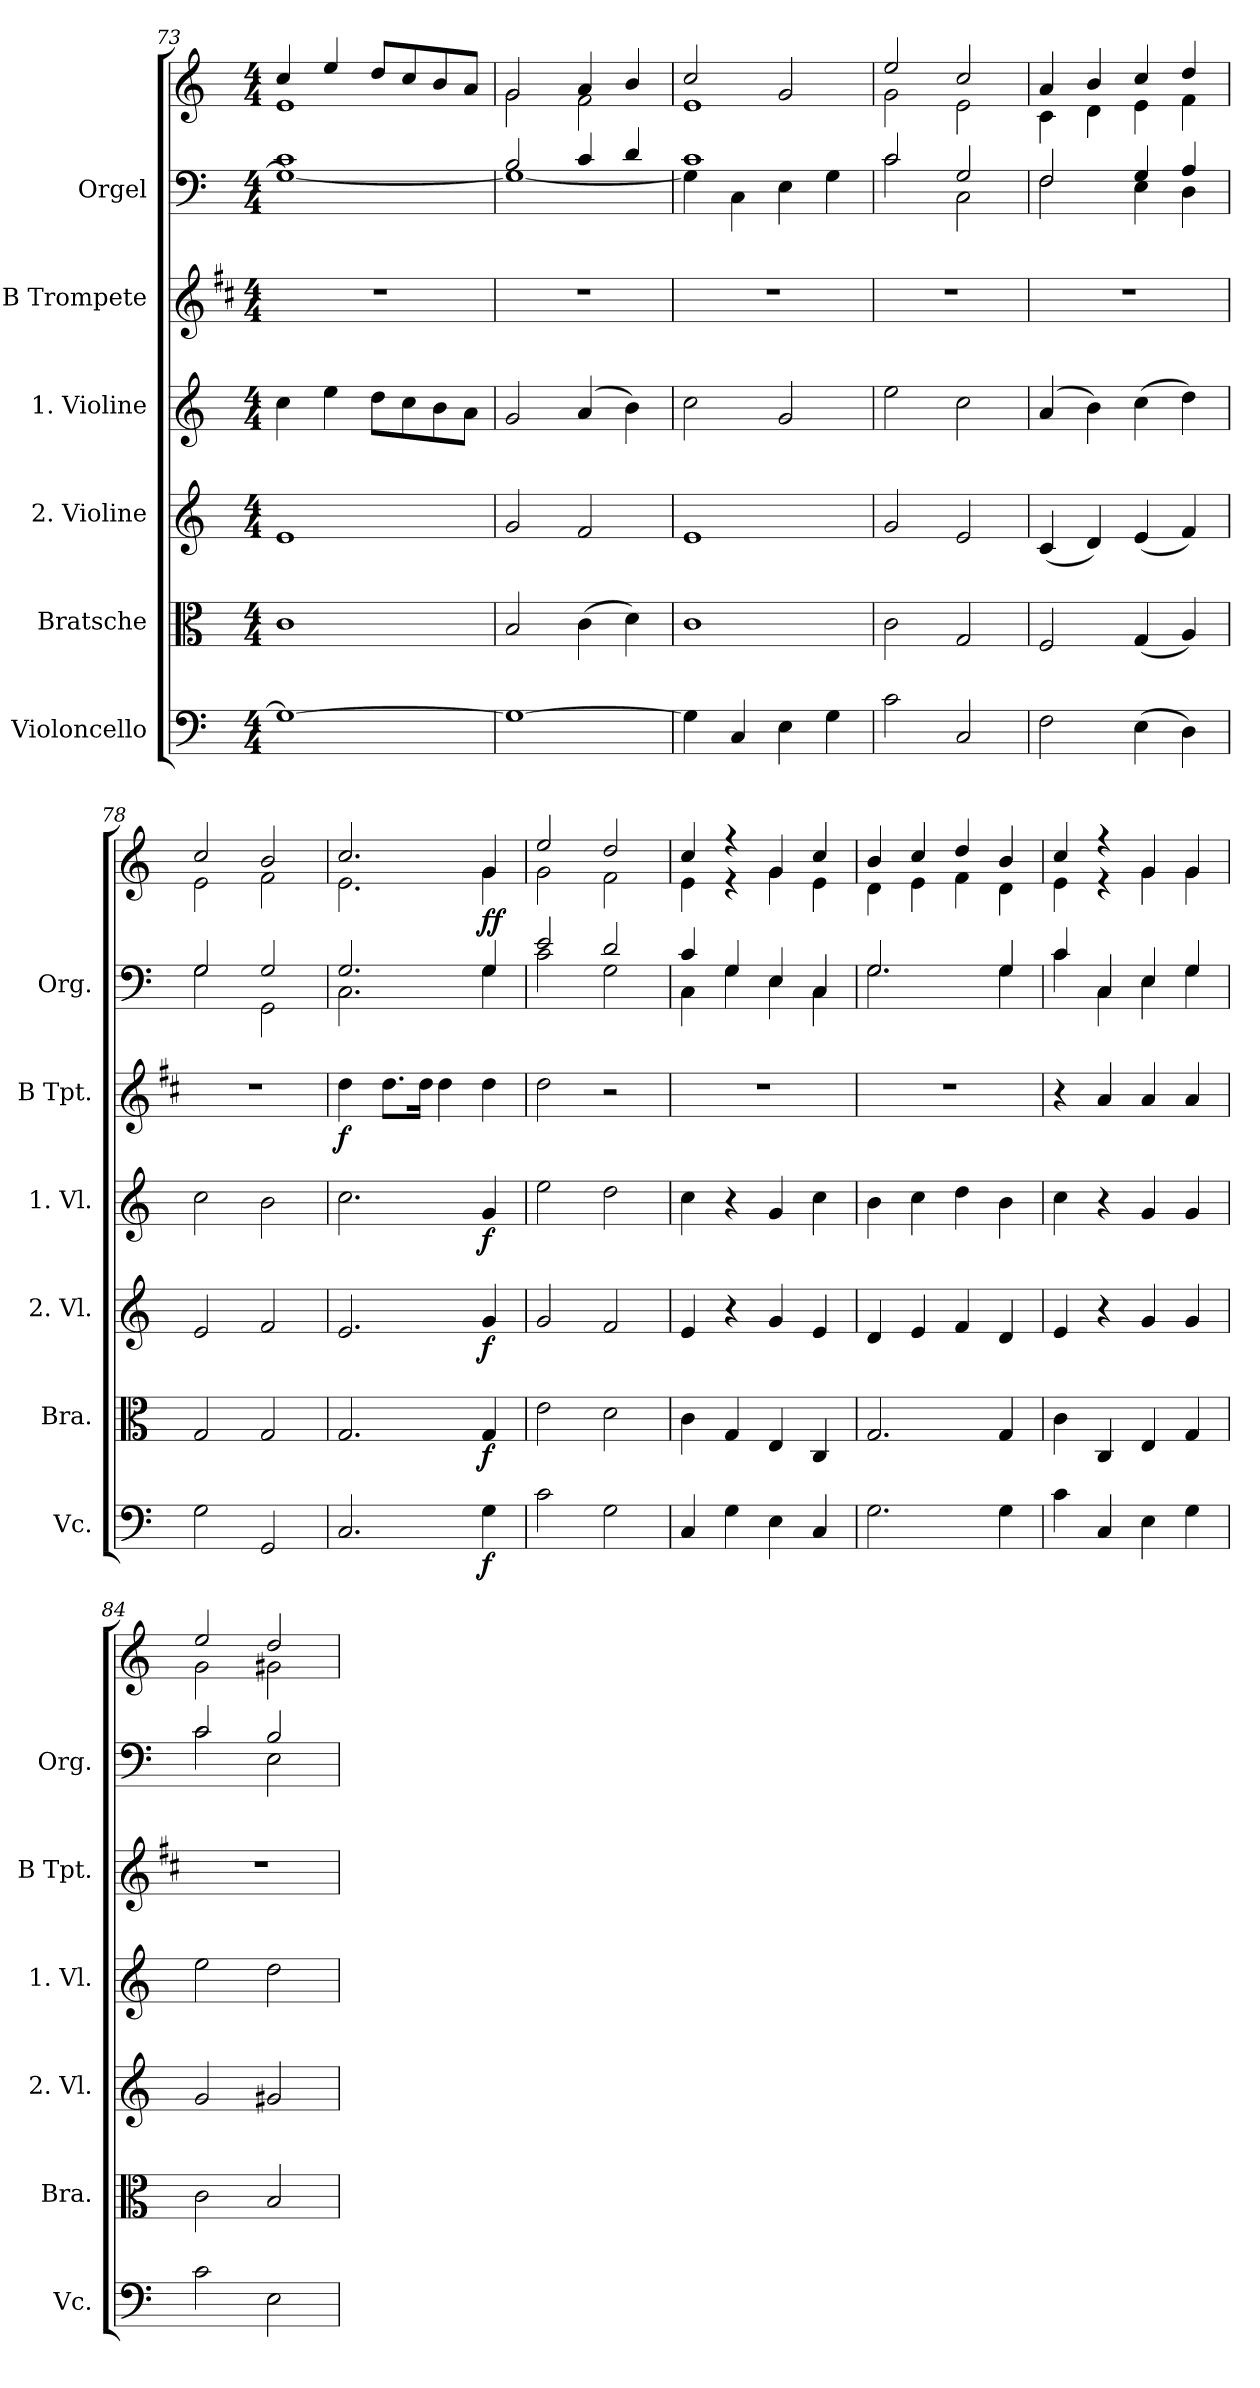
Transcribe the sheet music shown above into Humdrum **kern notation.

**kern	**dynam	**kern	**dynam	**kern	**dynam	**kern	**dynam	**kern	**dynam	**kern	**kern	**dynam
*part6	*part6	*part5	*part5	*part4	*part4	*part3	*part3	*part2	*part2	*part1	*part1	*part1
*staff7	*staff7	*staff6	*staff6	*staff5	*staff5	*staff4	*staff4	*staff3	*staff3	*staff2	*staff1	*staff1/2
*I"Violoncello	*	*I"Bratsche	*	*I"2. Violine	*	*I"1. Violine	*	*I"B Trompete	*	*I"Orgel	*	*
*I'Vc.	*	*I'Bra.	*	*I'2. Vl.	*	*I'1. Vl.	*	*I'B Tpt.	*	*I'Org.	*	*
*clefF4	*	*clefC3	*	*clefG2	*	*clefG2	*	*clefG2	*	*clefF4	*clefG2	*
*	*	*	*	*	*	*	*	*ITrd1c2	*	*	*	*
*k[]	*	*k[]	*	*k[]	*	*k[]	*	*k[]	*	*k[]	*k[]	*
*M4/4	*	*M4/4	*	*M4/4	*	*M4/4	*	*M4/4	*	*M4/4	*M4/4	*
=73	=73	=73	=73	=73	=73	=73	=73	=73	=73	=73	=73	=73
*	*	*	*	*	*	*	*	*	*	*^	*^	*
1G_	.	1c	.	1e	.	4cc\	.	1r	.	1c	1G_	4cc/	1e	.
.	.	.	.	.	.	4ee\	.	.	.	.	.	4ee/	.	.
.	.	.	.	.	.	8dd\L	.	.	.	.	.	8dd/L	.	.
.	.	.	.	.	.	8cc\	.	.	.	.	.	8cc/	.	.
.	.	.	.	.	.	8b\	.	.	.	.	.	8b/	.	.
.	.	.	.	.	.	8a\J	.	.	.	.	.	8a/J	.	.
=74	=74	=74	=74	=74	=74	=74	=74	=74	=74	=74	=74	=74	=74	=74
1G_	.	2B/	.	2g/	.	2g/	.	1r	.	2B/	1G_	2g/	2g\	.
.	.	(4c\	.	2f/	.	(4a/	.	.	.	4c/	.	4a/	2f\	.
.	.	4d\)	.	.	.	4b\)	.	.	.	4d/	.	4b/	.	.
=75	=75	=75	=75	=75	=75	=75	=75	=75	=75	=75	=75	=75	=75	=75
4G\]	.	1c	.	1e	.	2cc\	.	1r	.	1c	4G\]	2cc/	1e	.
4C/	.	.	.	.	.	.	.	.	.	.	4C\	.	.	.
4E\	.	.	.	.	.	2g/	.	.	.	.	4E\	2g/	.	.
4G\	.	.	.	.	.	.	.	.	.	.	4G\	.	.	.
=76	=76	=76	=76	=76	=76	=76	=76	=76	=76	=76	=76	=76	=76	=76
2c\	.	2c\	.	2g/	.	2ee\	.	1r	.	2c/	2c\	2ee/	2g\	.
2C/	.	2G/	.	2e/	.	2cc\	.	.	.	2G/	2C\	2cc/	2e\	.
!!LO:PB:g=z	!!
=77	=77	=77	=77	=77	=77	=77	=77	=77	=77	=77	=77	=77	=77	=77
2F\	.	2F/	.	(4c/	.	(4a/	.	1r	.	2F/	2F\	4a/	4c\	.
.	.	.	.	4d/)	.	4b\)	.	.	.	.	.	4b/	4d\	.
(4E\	.	(4G/	.	(4e/	.	(4cc\	.	.	.	4G/	4E\	4cc/	4e\	.
4D\)	.	4A/)	.	4f/)	.	4dd\)	.	.	.	4A/	4D\	4dd/	4f\	.
=78	=78	=78	=78	=78	=78	=78	=78	=78	=78	=78	=78	=78	=78	=78
2G\	.	2G/	.	2e/	.	2cc\	.	1r	.	2G/	2G\	2cc/	2e\	.
2GG/	.	2G/	.	2f/	.	2b\	.	.	.	2G/	2GG\	2b/	2f\	.
=79	=79	=79	=79	=79	=79	=79	=79	=79	=79	=79	=79	=79	=79	=79
!	!	!	!	!	!	!	!	!	!LO:DY:b	!	!	!	!	!
2.C/	.	2.G/	.	2.e/	.	2.cc\	.	4cc\	f	2.G/	2.C\	2.cc/	2.e\	.
.	.	.	.	.	.	.	.	8.cc\L	.	.	.	.	.	.
.	.	.	.	.	.	.	.	16cc\Jk	.	.	.	.	.	.
.	.	.	.	.	.	.	.	4cc\	.	.	.	.	.	.
!	!LO:DY:b	!	!LO:DY:b	!	!LO:DY:b	!	!LO:DY:b	!	!	!	!	!	!	!LO:DY:b
!	!	!	!	!	!	!	!	!	!	!	!	!	!	!LO:DY:n=1:b
4G\	f	4G/	f	4g/	f	4g/	f	4cc\	.	4G/	4G\	4g/	4g\	f f
=80	=80	=80	=80	=80	=80	=80	=80	=80	=80	=80	=80	=80	=80	=80
2c\	.	2e\	.	2g/	.	2ee\	.	2cc\	.	2e/	2c\	2ee/	2g\	.
2G\	.	2d\	.	2f/	.	2dd\	.	2r	.	2d/	2G\	2dd/	2f\	.
=81	=81	=81	=81	=81	=81	=81	=81	=81	=81	=81	=81	=81	=81	=81
4C/	.	4c\	.	4e/	.	4cc\	.	1r	.	4c/	4C\	4cc/	4e\	.
4G\	.	4G/	.	4r	.	4r	.	.	.	4G/	4G\	4r	4r	.
4E\	.	4E/	.	4g/	.	4g/	.	.	.	4E/	4E\	4g/	4g\	.
4C/	.	4C/	.	4e/	.	4cc\	.	.	.	4C/	4C\	4cc/	4e\	.
=82	=82	=82	=82	=82	=82	=82	=82	=82	=82	=82	=82	=82	=82	=82
2.G\	.	2.G/	.	4d/	.	4b\	.	1r	.	2.G/	2.G\	4b/	4d\	.
.	.	.	.	4e/	.	4cc\	.	.	.	.	.	4cc/	4e\	.
.	.	.	.	4f/	.	4dd\	.	.	.	.	.	4dd/	4f\	.
4G\	.	4G/	.	4d/	.	4b\	.	.	.	4G/	4G\	4b/	4d\	.
=83	=83	=83	=83	=83	=83	=83	=83	=83	=83	=83	=83	=83	=83	=83
4c\	.	4c\	.	4e/	.	4cc\	.	4r	.	4c/	4c\	4cc/	4e\	.
4C/	.	4C/	.	4r	.	4r	.	4g/	.	4C/	4C\	4r	4r	.
4E\	.	4E/	.	4g/	.	4g/	.	4g/	.	4E/	4E\	4g/	4g\	.
4G\	.	4G/	.	4g/	.	4g/	.	4g/	.	4G/	4G\	4g/	4g\	.
!!LO:LB:g=z	!!
=84	=84	=84	=84	=84	=84	=84	=84	=84	=84	=84	=84	=84	=84	=84
2c\	.	2c\	.	2g/	.	2ee\	.	1r	.	2c/	2c\	2ee/	2g\	.
2E\	.	2B/	.	2g#X/	.	2dd\	.	.	.	2B/	2E\	2dd/	2g#X\	.
*	*	*	*	*	*	*	*	*	*	*v	*v	*	*	*
*	*	*	*	*	*	*	*	*	*	*	*v	*v	*
=	=	=	=	=	=	=	=	=	=	=	=	=
*-	*-	*-	*-	*-	*-	*-	*-	*-	*-	*-	*-	*-
